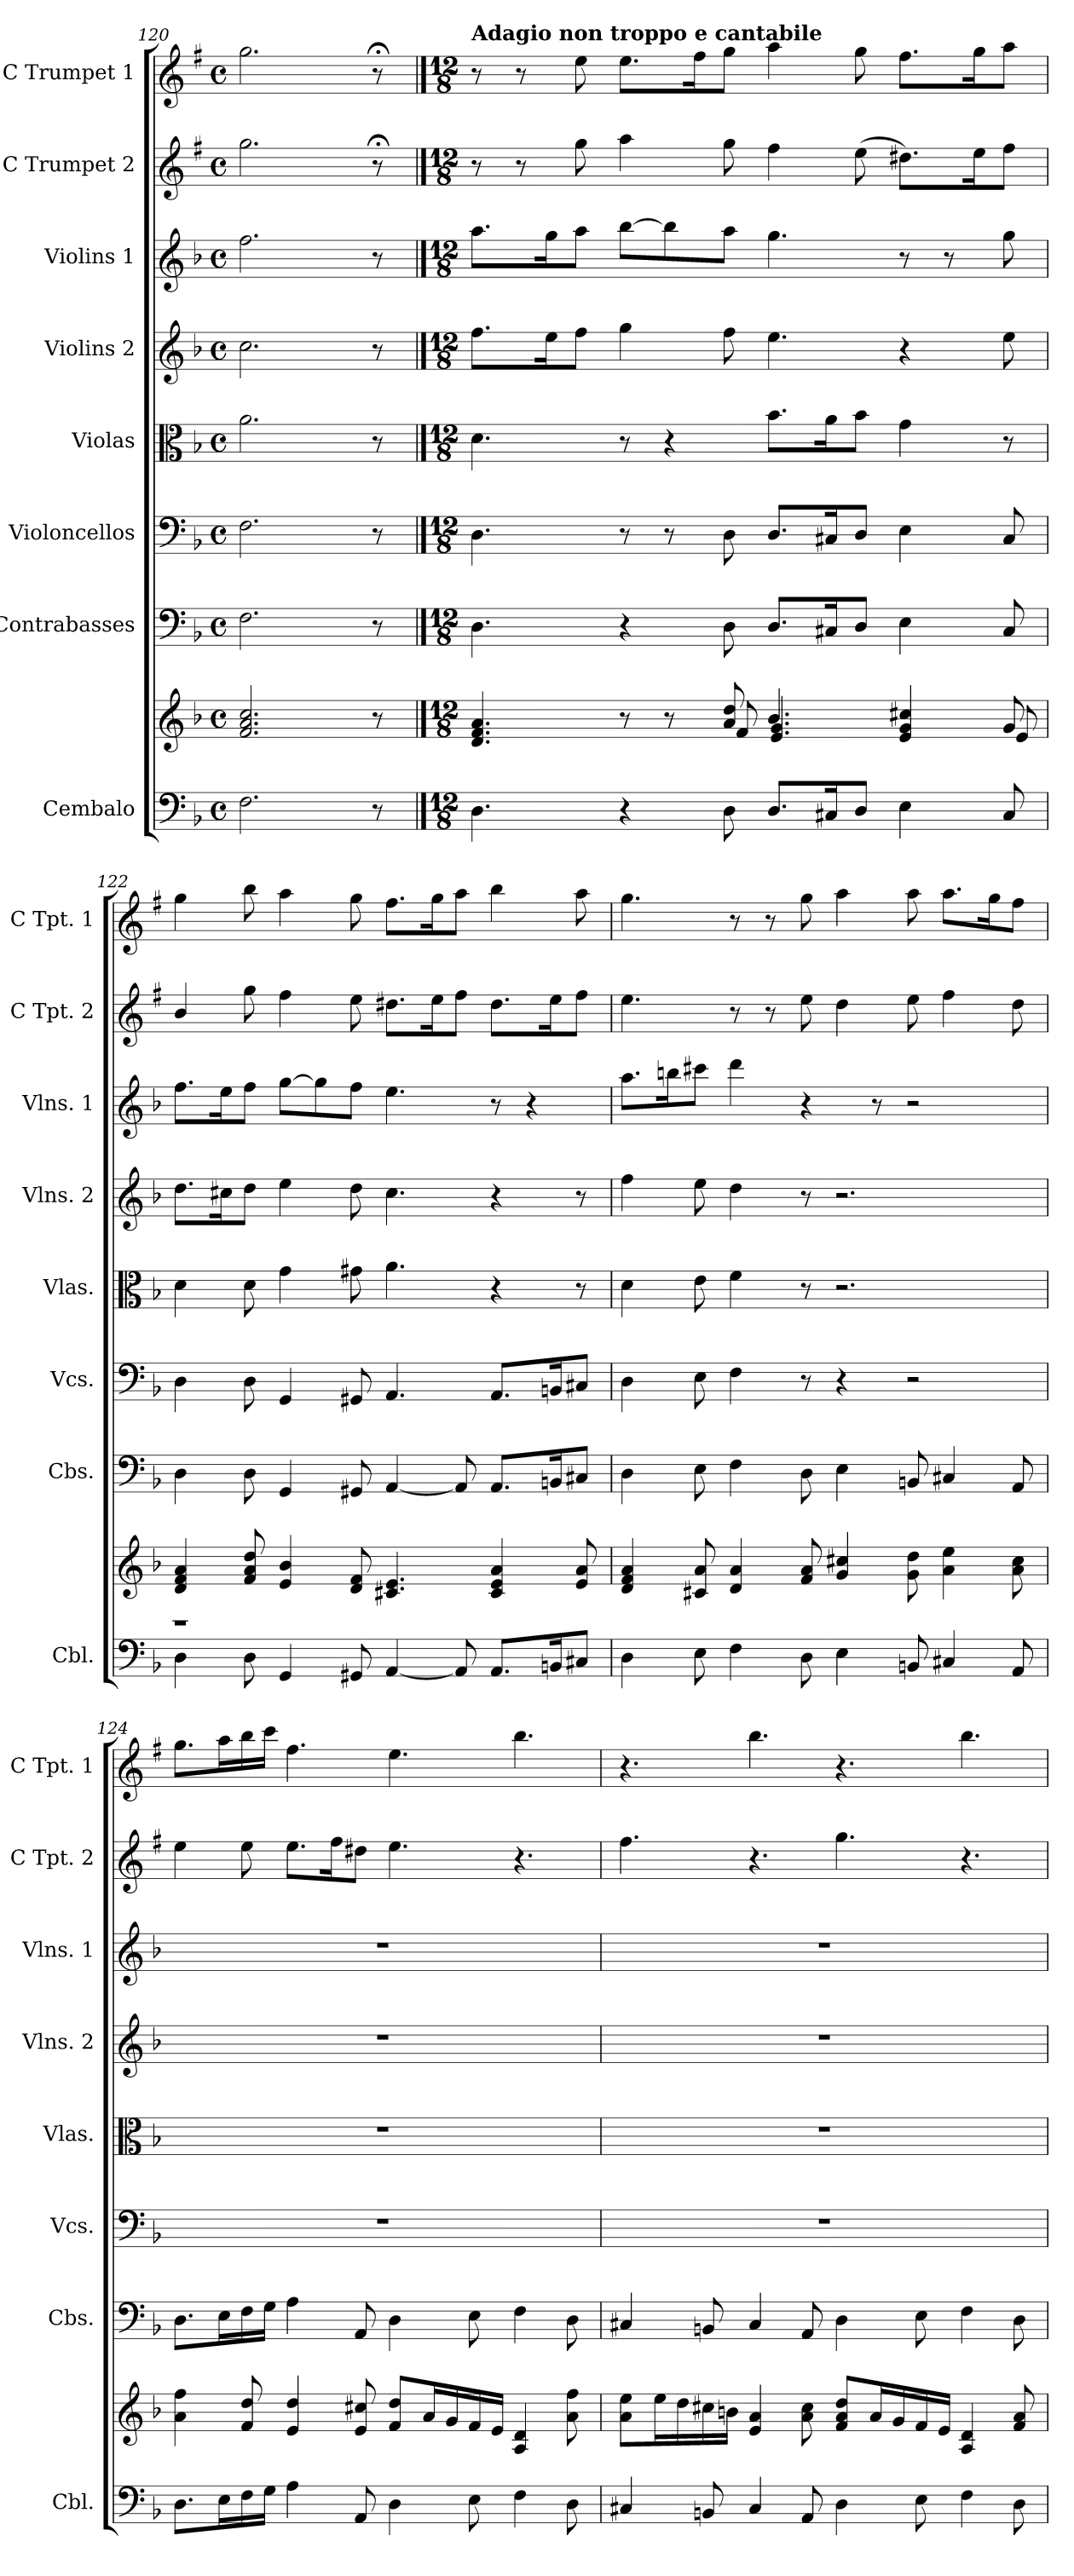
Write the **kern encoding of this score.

**kern	**kern	**kern	**kern	**kern	**kern	**kern	**kern	**kern
*part8	*part8	*part7	*part6	*part5	*part4	*part3	*part2	*part1
*staff9	*staff8	*staff7	*staff6	*staff5	*staff4	*staff3	*staff2	*staff1
*I"Cembalo	*	*I"Contrabasses	*I"Violoncellos	*I"Violas	*I"Violins 2	*I"Violins 1	*I"C Trumpet 2	*I"C Trumpet 1
*I'Cbl.	*	*I'Cbs.	*I'Vcs.	*I'Vlas.	*I'Vlns. 2	*I'Vlns. 1	*I'C Tpt. 2	*I'C Tpt. 1
*clefF4	*clefG2	*clefF4	*clefF4	*clefC3	*clefG2	*clefG2	*clefG2	*clefG2
*	*	*	*	*	*	*	*ITrd1c2	*ITrd1c2
*k[b-]	*k[b-]	*k[b-]	*k[b-]	*k[b-]	*k[b-]	*k[b-]	*k[b-]	*k[b-]
*M4/4	*M4/4	*M4/4	*M4/4	*M4/4	*M4/4	*M4/4	*M4/4	*M4/4
*met(c)	*met(c)	*met(c)	*met(c)	*met(c)	*met(c)	*met(c)	*met(c)	*met(c)
=120	=120	=120	=120	=120	=120	=120	=120	=120
2.F\	2.f/ 2.a/ 2.cc/	2.F\	2.F\	2.a\	2.cc\	2.ff\	2.ff\	2.ff\
*	*	*	*	*	*	*	*	*MM3
8r	8r	8r	8r	8r	8r	8r	8r;<	8r;<
!!LO:PB:g=z
==121	==121	==121	==121	==121	==121	==121	==121	==121
*M12/8	*M12/8	*M12/8	*M12/8	*M12/8	*M12/8	*M12/8	*M12/8	*M12/8
*	*	*	*	*	*	*	*	*MM68
*	*^	*	*	*	*	*	*	*
!	!	!	!	!	!	!	!	!	!LO:TX:a:B:t=Adagio non troppo e cantabile
4.D\	4.d/ 4.f/ 4.a/	8ryy	4.D\	4.D\	4.d\	8.ff\L	8.aa\L	8r	8r
*	*v	*v	*	*	*	*	*	*	*
.	.	.	.	.	.	.	8r	8r
.	.	.	.	.	16ee\K	16gg\K	.	.
.	.	.	.	.	8ff\J	8aa\J	8ff\	8dd\
4r	8r	4r	8r	8r	4gg\	[8bb-\L	4gg\	8.dd\L
.	8r	.	8r	4r	.	8bb-\]	.	.
.	.	.	.	.	.	.	.	16ee\K
*	*^	*	*	*	*	*	*	*
8D\	8a/ 8dd/	8f/	8D\	8D\	.	8ff\	8aa\J	8ff\	8ff\J
8.D/L	4.b-/	4.e/ 4.g/	8.D/L	8.D/L	8.b-\L	4.ee\	4.gg\	4ee\	4gg\
16C#X/K	.	.	16C#X/K	16C#X/K	16a\K	.	.	.	.
8D/J	.	.	8D/J	8D/J	8b-\J	.	.	(<8dd\	8ff\
4E\	4e/ 4g/ 4cc#X/	4ryy	4E\	4E\	4g\	4r	8r	8.cc#X\L)	8.ee\L
.	.	.	.	.	.	.	8r	.	.
.	.	.	.	.	.	.	.	16dd\K	16ff\K
8C#/	8g/	8e/	8C#/	8C#/	8r	8ee\	8gg\	8ee\J	8gg\J
=122	=122	=122	=122	=122	=122	=122	=122	=122	=122
4D\	4d/ 4f/ 4a/	1r	4D\	4D\	4d\	8.dd\L	8.ff\L	4a/	4ff\
.	.	.	.	.	.	16cc#X\K	16ee\K	.	.
8D\	8f/ 8a/ 8dd/	.	8D\	8D\	8d\	8dd\J	8ff\J	8ff\	8aa\
4GG/	4e/ 4b-/	.	4GG/	4GG/	4g\	4ee\	[8gg\L	4ee\	4gg\
.	.	.	.	.	.	.	8gg\]	.	.
8GG#X/	8d/ 8f/	.	8GG#X/	8GG#X/	8g#X\	8dd\	8ff\J	8dd\	8ff\
[4AA/	4.c#X/ 4.e/	.	[4AA/	4.AA/	4.a\	4.cc#\	4.ee\	8.cc#X\L	8.ee\L
.	.	.	.	.	.	.	.	16dd\K	16ff\K
8AA/]	.	2ryy	8AA/]	.	.	.	.	8ee\J	8gg\J
8.AA/L	4c#/ 4e/ 4a/	.	8.AA/L	8.AA/L	4r	4r	8r	8.cc#\L	4aa\
.	.	.	.	.	.	.	4r	.	.
16BBn/K	.	.	16BBn/K	16BBn/K	.	.	.	16dd\K	.
8C#X/J	8e/ 8a/	.	8C#X/J	8C#X/J	8r	8r	.	8ee\J	8gg\
*	*v	*v	*	*	*	*	*	*	*
!!LO:PB:g=z
=123	=123	=123	=123	=123	=123	=123	=123	=123
4D\	4d/ 4f/ 4a/	4D\	4D\	4d\	4ff\	8.aa\L	4.dd\	4.ff\
.	.	.	.	.	.	16bbn\K	.	.
8E\	8c#X/ 8a/	8E\	8E\	8e\	8ee\	8ccc#X\J	.	.
4F\	4d/ 4a/	4F\	4F\	4f\	4dd\	4ddd\	8r	8r
.	.	.	.	.	.	.	8r	8r
8D\	8f/ 8a/	8D\	8r	8r	8r	4r	8dd\	8ff\
4E\	4g/ 4cc#X/	4E\	4r	2.r	2.r	.	4cc\	4gg\
.	.	.	.	.	.	8r	.	.
8BBn/	8g\ 8dd\	8BBn/	2r	.	.	2r	8dd\	8gg\
4C#X/	4a\ 4ee\	4C#X/	.	.	.	.	4ee\	8.gg\L
.	.	.	.	.	.	.	.	16ff\K
8AA/	8a\ 8cc#\	8AA/	.	.	.	.	8cc\	8ee\J
=124	=124	=124	=124	=124	=124	=124	=124	=124
8.D\L	4a\ 4ff\	8.D\L	1.r	1.r	1.r	1.r	4dd\	8.ff\L
16E\L	.	16E\L	.	.	.	.	.	16gg\L
16F\	8f/ 8dd/	16F\	.	.	.	.	8dd\	16aa\
16G\JJ	.	16G\JJ	.	.	.	.	.	16bb-\JJ
4A\	4e/ 4dd/	4A\	.	.	.	.	8.dd\L	4.ee\
.	.	.	.	.	.	.	16ee\K	.
8AA/	8e/ 8cc#X/	8AA/	.	.	.	.	8cc#X\J	.
4D\	8f/ 8dd/L	4D\	.	.	.	.	4.dd\	4.dd\
.	16a/L	.	.	.	.	.	.	.
.	16g/	.	.	.	.	.	.	.
8E\	16f/	8E\	.	.	.	.	.	.
.	16e/JJ	.	.	.	.	.	.	.
4F\	4A/ 4d/	4F\	.	.	.	.	4.r	4.aa\
8D\	8a\ 8ff\	8D\	.	.	.	.	.	.
!!LO:PB:g=z
=125	=125	=125	=125	=125	=125	=125	=125	=125
4C#X/	8a\ 8ee\L	4C#X/	1.r	1.r	1.r	1.r	4.ee\	4.r
.	16ee\L	.	.	.	.	.	.	.
.	16dd\	.	.	.	.	.	.	.
8BBn/	16cc#X\	8BBn/	.	.	.	.	.	.
.	16bn\JJ	.	.	.	.	.	.	.
4C#/	4e/ 4a/	4C#/	.	.	.	.	4.r	4.aa\
8AA/	8a\ 8cc#\	8AA/	.	.	.	.	.	.
4D\	8f/ 8a/ 8dd/L	4D\	.	.	.	.	4.ff\	4.r
.	16a/L	.	.	.	.	.	.	.
.	16g/	.	.	.	.	.	.	.
8E\	16f/	8E\	.	.	.	.	.	.
.	16e/JJ	.	.	.	.	.	.	.
4F\	4A/ 4d/	4F\	.	.	.	.	4.r	4.aa\
8D\	8f/ 8a/	8D\	.	.	.	.	.	.
=	=	=	=	=	=	=	=	=
*-	*-	*-	*-	*-	*-	*-	*-	*-
